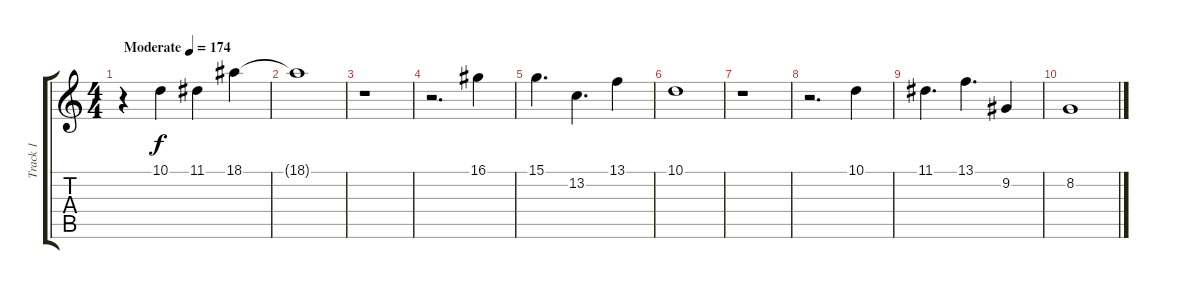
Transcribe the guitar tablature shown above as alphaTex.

\track ("Track 1" "Track 1") {instrument acousticgrandpiano}
\staff {score tabs}
\tuning (E4 B3 G3 D3 A2 E2) {hide}
\ts (4 4)
\tempo (174 "Moderate")
\clef g2
\ks c
r.4{dy f instrument acousticgrandpiano} 10.1.4 11.1.4 18.1.4 |
18.1{t}.1 |
r.1 |
r.2{d} 16.1.4 |
15.1.4{d} 13.2.4{d} 13.1.4 |
10.1.1 |
r.1 |
r.2{d} 10.1.4 |
11.1.4{d} 13.1.4{d} 9.2.4 |
8.2.1
